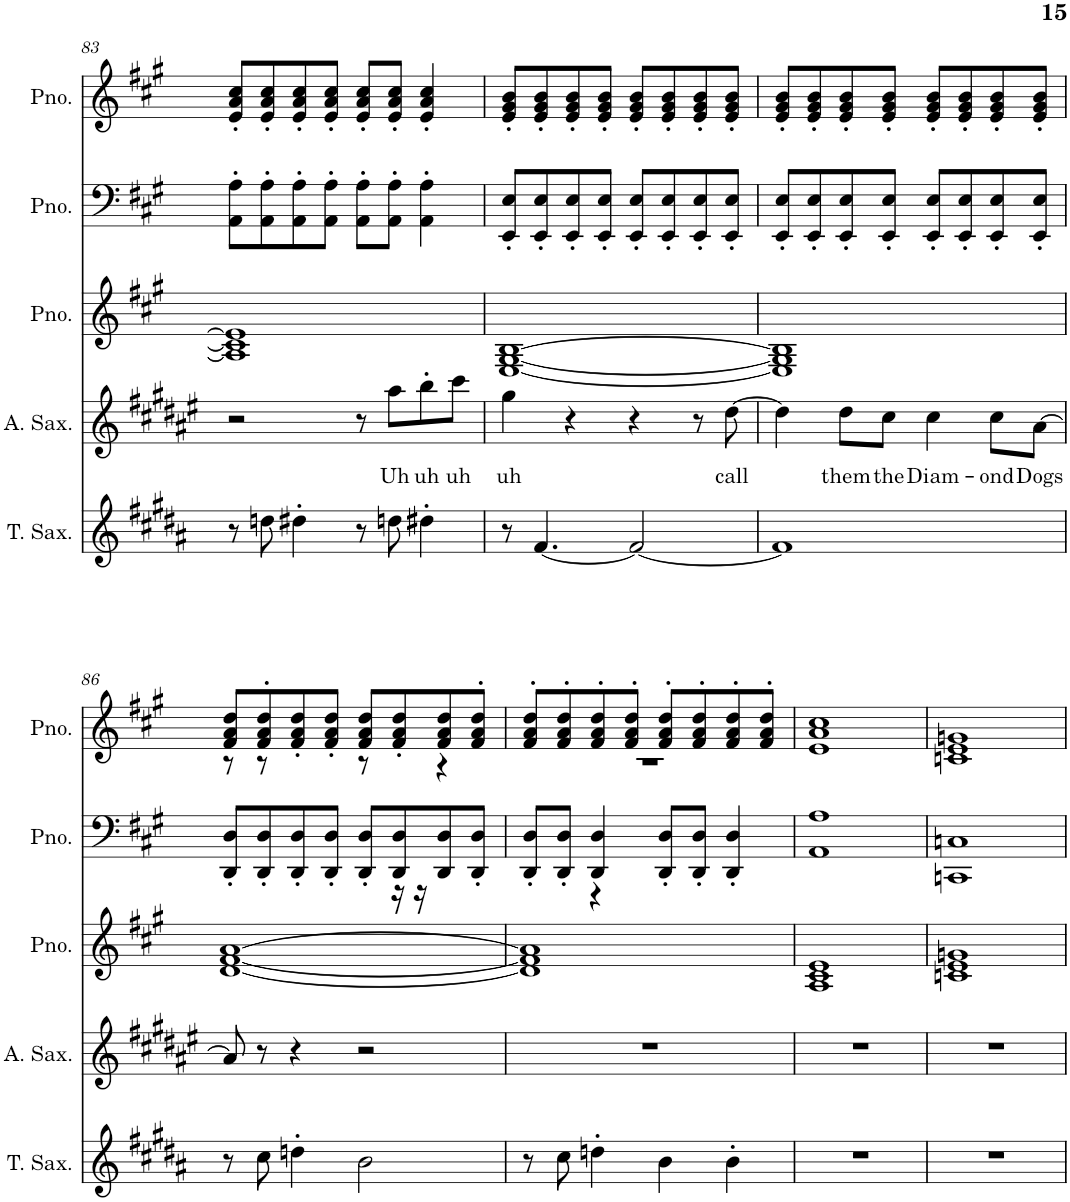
**kern	**kern	**text	**kern	**kern	**kern
*part5	*part4	*part4	*part3	*part2	*part1
*staff5	*staff4	*staff4	*staff3	*staff2	*staff1
*I"Tenor Saxophone	*I"Alto Saxophone	*	*I"Piano	*I"Piano, Diamond Dogs	*I"Piano
*I'T. Sax.	*I'A. Sax.	*	*I'Pno.	*I'Pno.	*I'Pno.
!!LO:PB:g=z
*clefG2	*clefG2	*	*clefG2	*clefF4	*clefG2
*Trd8c14	*Trd5c9	*	*	*	*
*k[f#c#g#d#a#]	*k[f#c#g#d#a#e#]	*	*k[f#c#g#]	*k[f#c#g#]	*k[f#c#g#]
*M4/4	*M4/4	*	*M4/4	*M4/4	*M4/4
=83	=83	=83	=83	=83	=83
8r	2r	.	1A] 1c#] 1e]	8AA\' 8A\'L	8e/' 8a/' 8cc#/'L
8ddn\	.	.	.	8AA\' 8A\'	8e/' 8a/' 8cc#/'
4dd#X'\	.	.	.	8AA\' 8A\'	8e/' 8a/' 8cc#/'
.	.	.	.	8AA\' 8A\'J	8e/' 8a/' 8cc#/'J
8r	8r	.	.	8AA\' 8A\'L	8e/' 8a/' 8cc#/'L
!	!	!LO:LY:b	!	!	!
8ddn\	8aa#\L	Uh	.	8AA\' 8A\'J	8e/' 8a/' 8cc#/'J
!	!	!LO:LY:b	!	!	!
4dd#X'\	8bb'\	uh	.	4AA\' 4A\'	4e/' 4a/' 4cc#/'
!	!	!LO:LY:b	!	!	!
.	8ccc#\J	uh	.	.	.
=84	=84	=84	=84	=84	=84
!	!	!LO:LY:b	!	!	!
8r	4gg#\	uh	[1E [1G# [1B	8EE/' 8E/'L	8e/' 8g#/' 8b/'L
[4.f#/	.	.	.	8EE/' 8E/'	8e/' 8g#/' 8b/'
.	4r	.	.	8EE/' 8E/'	8e/' 8g#/' 8b/'
.	.	.	.	8EE/' 8E/'J	8e/' 8g#/' 8b/'J
2f#/_	4r	.	.	8EE/' 8E/'L	8e/' 8g#/' 8b/'L
.	.	.	.	8EE/' 8E/'	8e/' 8g#/' 8b/'
.	8r	.	.	8EE/' 8E/'	8e/' 8g#/' 8b/'
!	!	!LO:LY:b	!	!	!
.	[8dd#\	call	.	8EE/' 8E/'J	8e/' 8g#/' 8b/'J
=85	=85	=85	=85	=85	=85
1f#]	4dd#\]	.	1E] 1G#] 1B]	8EE/' 8E/'L	8e/' 8g#/' 8b/'L
.	.	.	.	8EE/' 8E/'	8e/' 8g#/' 8b/'
!	!	!LO:LY:b	!	!	!
.	8dd#\L	them	.	8EE/' 8E/'	8e/' 8g#/' 8b/'
!	!	!LO:LY:b	!	!	!
.	8cc#\J	the	.	8EE/' 8E/'J	8e/' 8g#/' 8b/'J
!	!	!LO:LY:b	!	!	!
.	4cc#\	Diam-	.	8EE/' 8E/'L	8e/' 8g#/' 8b/'L
.	.	.	.	8EE/' 8E/'	8e/' 8g#/' 8b/'
!	!	!LO:LY:b	!	!	!
.	8cc#\L	-ond	.	8EE/' 8E/'	8e/' 8g#/' 8b/'
!	!	!LO:LY:b	!	!	!
.	[8a#\J	Dogs	.	8EE/' 8E/'J	8e/' 8g#/' 8b/'J
!!LO:LB:g=z
=86	=86	=86	=86	=86	=86
*	*	*	*	*^	*^
8r	8a#/]	.	[1d [1f# [1a	8DD/' 8D/'L	8ryy	8f#/ 8a/ 8dd/L	8r
*	*	*	*	*v	*v	*	*
8cc#\	8r	.	.	8DD/' 8D/'	8f#/' 8a/' 8dd/'	8r
4ddn'\	4r	.	.	8DD/' 8D/'	8f#/' 8a/' 8dd/'	4ryy
.	.	.	.	8DD/' 8D/'J	8f#/' 8a/' 8dd/'J	.
2b\	2r	.	.	8DD/' 8D/'L	8f#/ 8a/ 8dd/L	8r
*	*	*	*	*^	*	*
.	.	.	.	8DD/ 8D/	16r	8f#/' 8a/' 8dd/'	8ryy
.	.	.	.	.	16r	.	.
.	.	.	.	8DD/ 8D/	4ryy	8f#/ 8a/ 8dd/	4r
.	.	.	.	8DD/' 8D/'J	.	8f#/' 8a/' 8dd/'J	.
=87	=87	=87	=87	=87	=87	=87	=87
8r	1r	.	1d] 1f#] 1a]	8DD/' 8D/'L	4ryy	8f#/' 8a/' 8dd/'L	1r
8cc#\	.	.	.	8DD/' 8D/'J	.	8f#/' 8a/' 8dd/'	.
4ddn'\	.	.	.	4DD/ 4D/	4r	8f#/' 8a/' 8dd/'	.
.	.	.	.	.	.	8f#/' 8a/' 8dd/'J	.
4b\	.	.	.	8DD/' 8D/'L	2ryy	8f#/' 8a/' 8dd/'L	.
.	.	.	.	8DD/' 8D/'J	.	8f#/' 8a/' 8dd/'	.
4b'\	.	.	.	4DD/' 4D/'	.	8f#/' 8a/' 8dd/'	.
.	.	.	.	.	.	8f#/' 8a/' 8dd/'J	.
*	*	*	*	*v	*v	*	*
*	*	*	*	*	*v	*v
=88	=88	=88	=88	=88	=88
1r	1r	.	1A 1c# 1e	1AA 1A	1e 1a 1cc#
=89	=89	=89	=89	=89	=89
1r	1r	.	1cn 1e 1gn	1CCn 1Cn	1cn 1e 1gn
=	=	=	=	=	=
*-	*-	*-	*-	*-	*-
